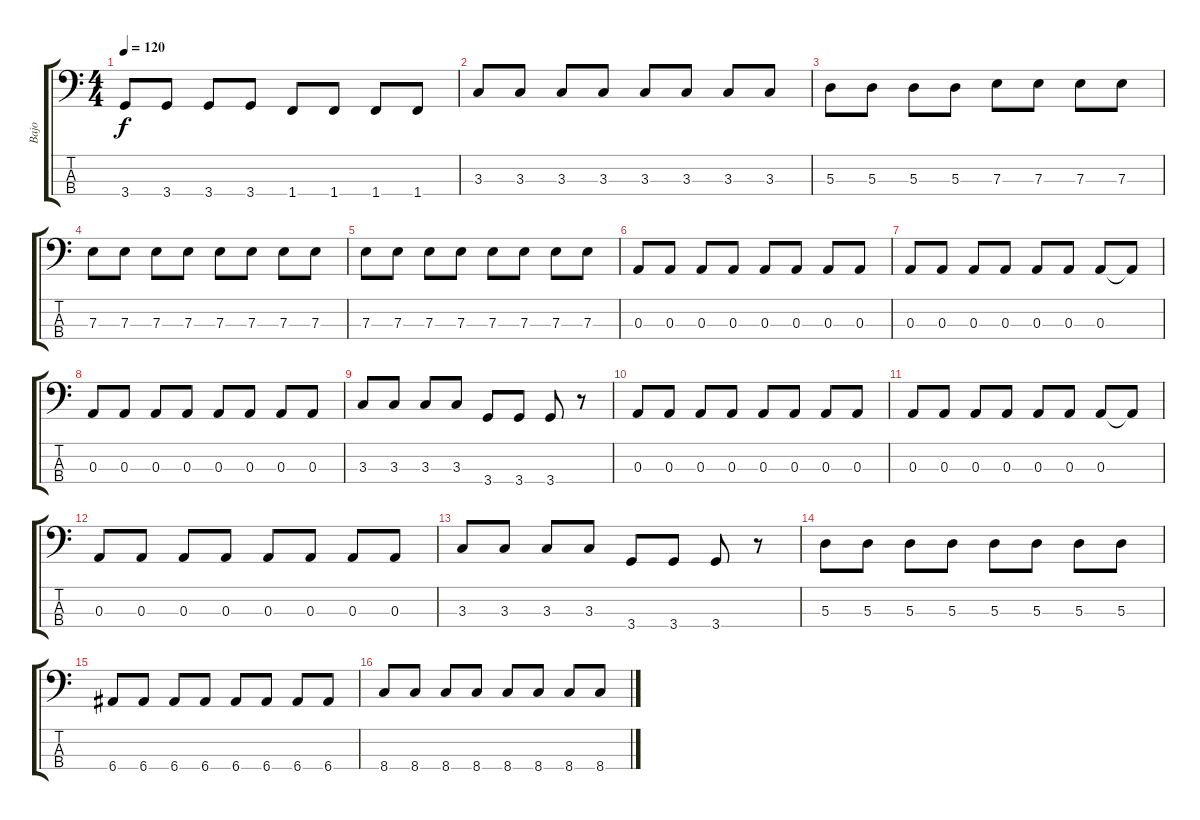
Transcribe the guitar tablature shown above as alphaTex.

\track ("Bajo" "Bajo") {instrument electricbasspick}
\staff {score tabs}
\tuning (G2 D2 A1 E1) {hide}
\ts (4 4)
\tempo 120
\clef f4
\ks c
3.4.8{dy f} 3.4.8 3.4.8 3.4.8 1.4.8 1.4.8 1.4.8 1.4.8 |
3.3.8 3.3.8 3.3.8 3.3.8 3.3.8 3.3.8 3.3.8 3.3.8 |
5.3.8 5.3.8 5.3.8 5.3.8 7.3.8 7.3.8 7.3.8 7.3.8 |
7.3.8 7.3.8 7.3.8 7.3.8 7.3.8 7.3.8 7.3.8 7.3.8 |
7.3.8 7.3.8 7.3.8 7.3.8 7.3.8 7.3.8 7.3.8 7.3.8 |
0.3.8 0.3.8 0.3.8 0.3.8 0.3.8 0.3.8 0.3.8 0.3.8 |
0.3.8 0.3.8 0.3.8 0.3.8 0.3.8 0.3.8 0.3.8 0.3{t}.8 |
0.3.8 0.3.8 0.3.8 0.3.8 0.3.8 0.3.8 0.3.8 0.3.8 |
3.3.8 3.3.8 3.3.8 3.3.8 3.4.8 3.4.8 3.4.8 r.8 |
0.3.8 0.3.8 0.3.8 0.3.8 0.3.8 0.3.8 0.3.8 0.3.8 |
0.3.8 0.3.8 0.3.8 0.3.8 0.3.8 0.3.8 0.3.8 0.3{t}.8 |
0.3.8 0.3.8 0.3.8 0.3.8 0.3.8 0.3.8 0.3.8 0.3.8 |
3.3.8 3.3.8 3.3.8 3.3.8 3.4.8 3.4.8 3.4.8 r.8 |
5.3.8 5.3.8 5.3.8 5.3.8 5.3.8 5.3.8 5.3.8 5.3.8 |
6.4.8 6.4.8 6.4.8 6.4.8 6.4.8 6.4.8 6.4.8 6.4.8 |
8.4.8 8.4.8 8.4.8 8.4.8 8.4.8 8.4.8 8.4.8 8.4.8
